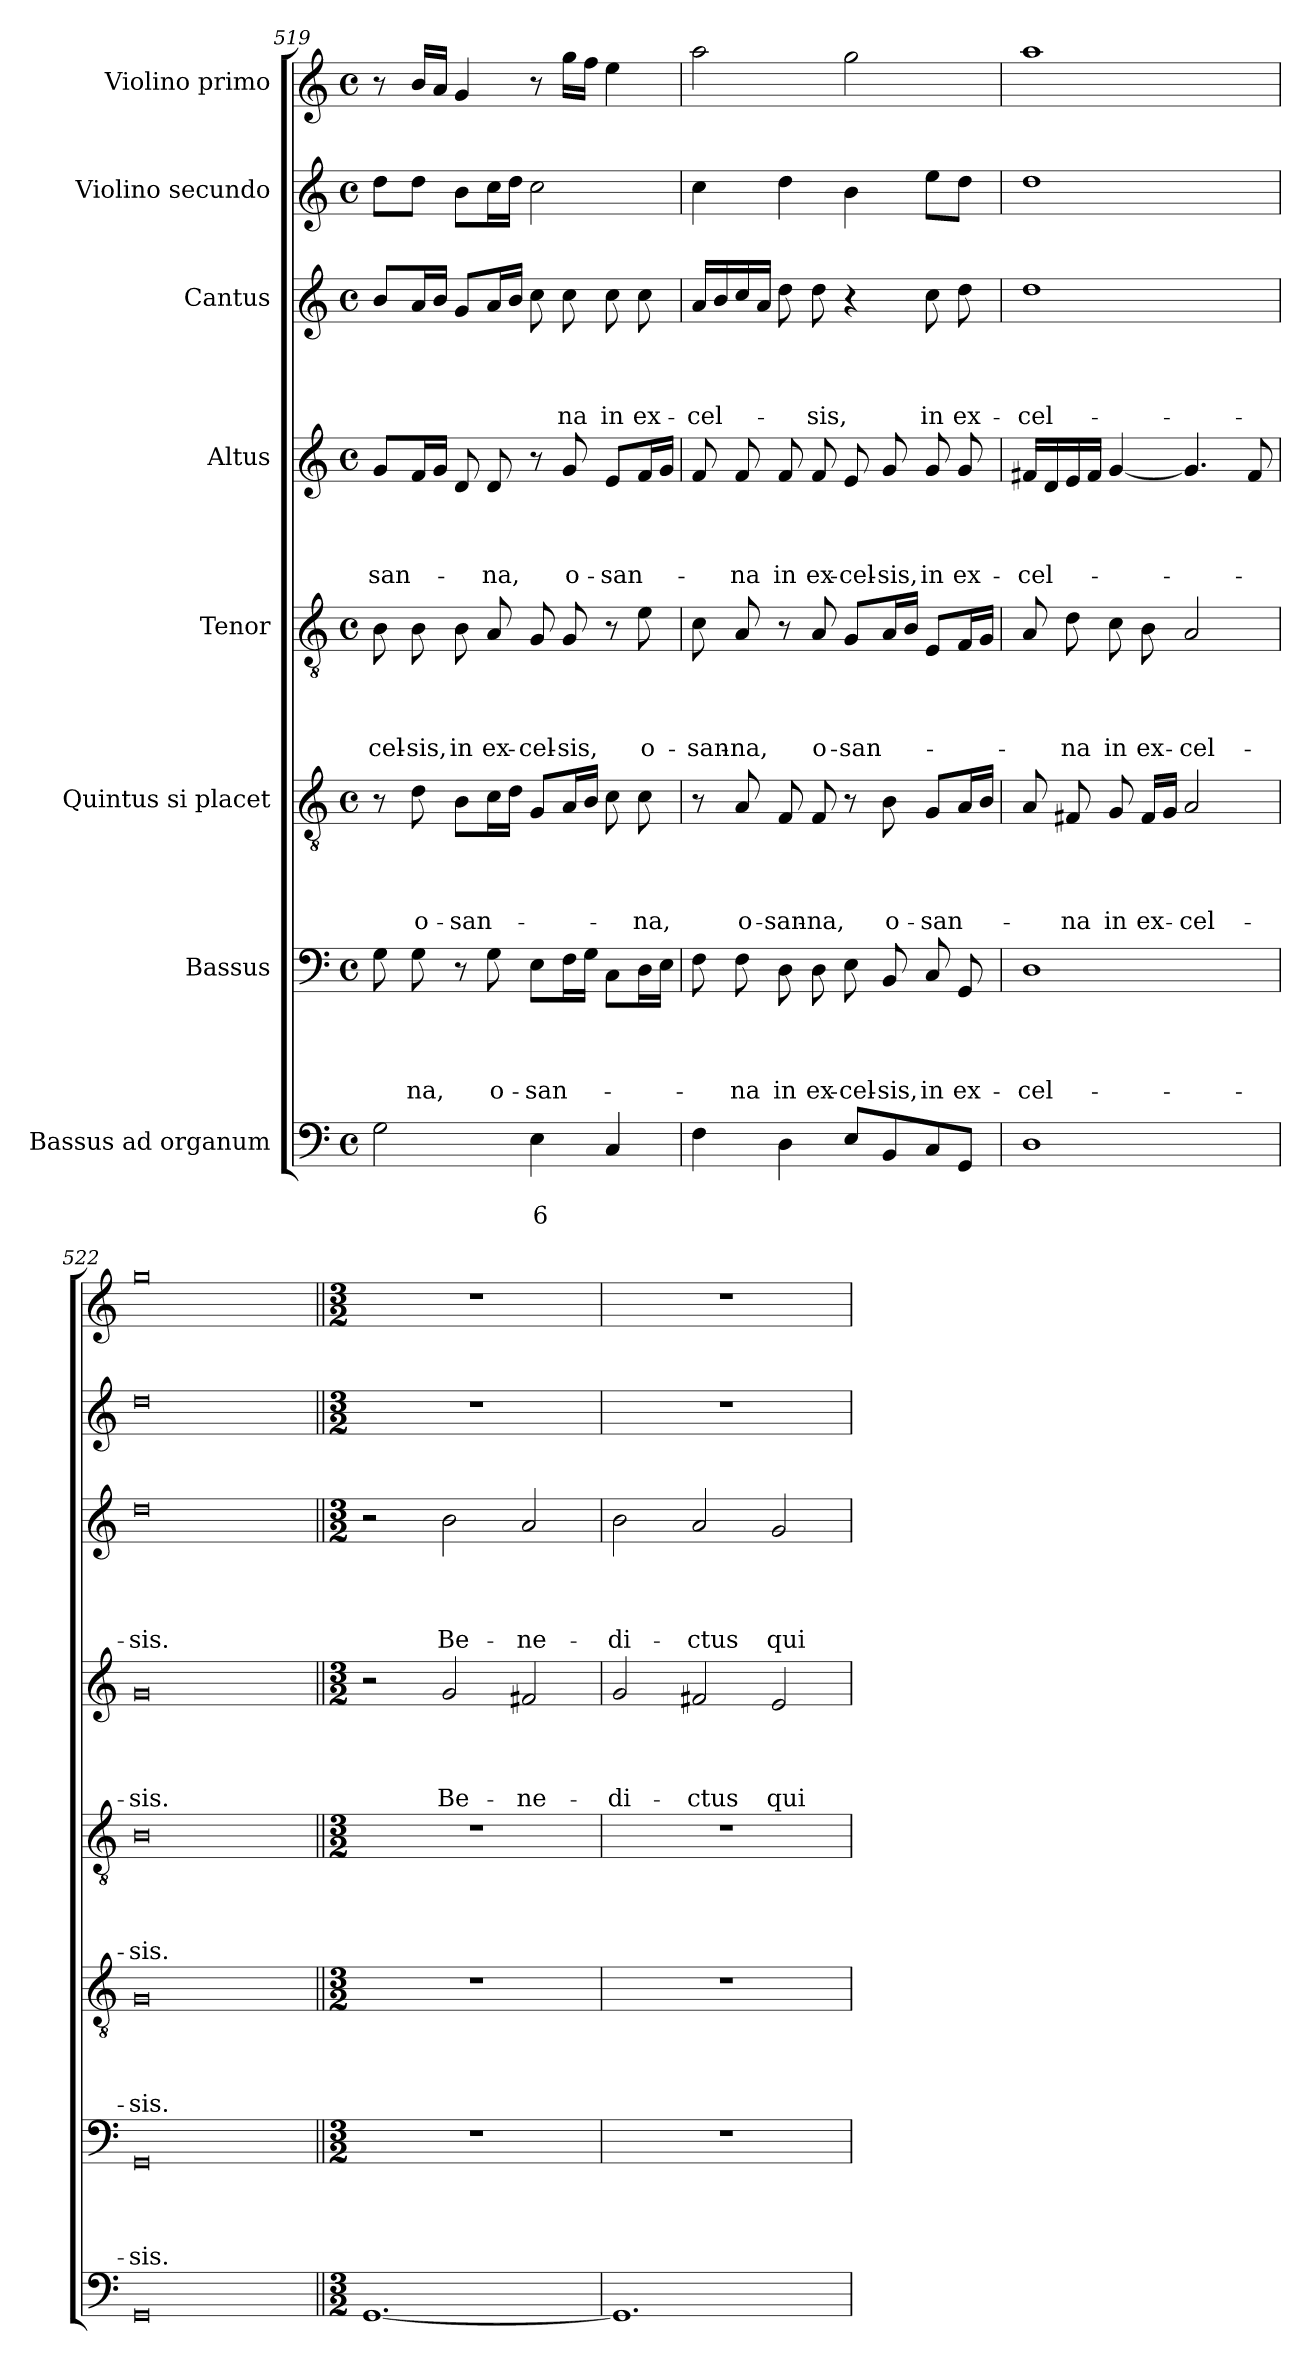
**kern	**text	**text	**kern	**text	**text	**text	**text	**kern	**text	**text	**text	**text	**kern	**text	**text	**text	**text	**kern	**text	**text	**text	**text	**kern	**text	**text	**text	**text	**kern	**kern
*part8	*part8	*part8	*part7	*part7	*part7	*part7	*part7	*part6	*part6	*part6	*part6	*part6	*part5	*part5	*part5	*part5	*part5	*part4	*part4	*part4	*part4	*part4	*part3	*part3	*part3	*part3	*part3	*part2	*part1
*staff8	*staff8	*staff8	*staff7	*staff7	*staff7	*staff7	*staff7	*staff6	*staff6	*staff6	*staff6	*staff6	*staff5	*staff5	*staff5	*staff5	*staff5	*staff4	*staff4	*staff4	*staff4	*staff4	*staff3	*staff3	*staff3	*staff3	*staff3	*staff2	*staff1
*I"Bassus ad organum	*	*	*I"Bassus	*	*	*	*	*I"Quintus si placet	*	*	*	*	*I"Tenor	*	*	*	*	*I"Altus	*	*	*	*	*I"Cantus	*	*	*	*	*I"Violino secundo	*I"Violino primo
!!LO:LB:g=z
*clefF4	*	*	*clefF4	*	*	*	*	*clefGv2	*	*	*	*	*clefGv2	*	*	*	*	*clefG2	*	*	*	*	*clefG2	*	*	*	*	*clefG2	*clefG2
*k[]	*	*	*k[]	*	*	*	*	*k[]	*	*	*	*	*k[]	*	*	*	*	*k[]	*	*	*	*	*k[]	*	*	*	*	*k[]	*k[]
*C:	*	*	*C:	*	*	*	*	*C:	*	*	*	*	*C:	*	*	*	*	*C:	*	*	*	*	*C:	*	*	*	*	*C:	*C:
*M4/4	*	*	*M4/4	*	*	*	*	*M4/4	*	*	*	*	*M4/4	*	*	*	*	*M4/4	*	*	*	*	*M4/4	*	*	*	*	*M4/4	*M4/4
*met(c)	*	*	*met(c)	*	*	*	*	*met(c)	*	*	*	*	*met(c)	*	*	*	*	*met(c)	*	*	*	*	*met(c)	*	*	*	*	*met(c)	*met(c)
=519	=519	=519	=519	=519	=519	=519	=519	=519	=519	=519	=519	=519	=519	=519	=519	=519	=519	=519	=519	=519	=519	=519	=519	=519	=519	=519	=519	=519	=519
!	!	!	!	!	!	!	!	!	!	!	!	!	!	!	!	!	!LO:LY:b	!	!	!	!	!LO:LY:b	!	!	!	!	!	!	!
2G\	.	.	8G\	.	.	.	.	8r	.	.	.	.	8B\	.	.	.	-cel-	8g/L	.	.	.	-san-	8b/L	.	.	.	.	8dd\L	8r
!	!	!	!	!	!	!	!LO:LY:b	!	!	!	!	!LO:LY:b	!	!	!	!	!LO:LY:b	!	!	!	!	!	!	!	!	!	!	!	!
.	.	.	8G\	.	.	.	-na,	8d\	.	.	.	o-	8B\	.	.	.	-sis,	16f/L	.	.	.	.	16a/L	.	.	.	.	8dd\J	16b/LL
.	.	.	.	.	.	.	.	.	.	.	.	.	.	.	.	.	.	16g/JJ	.	.	.	.	16b/JJ	.	.	.	.	.	16a/JJ
!	!	!	!	!	!	!	!	!	!	!	!	!LO:LY:b	!	!	!	!	!LO:LY:b	!	!	!	!	!	!	!	!	!	!	!	!
.	.	.	8r	.	.	.	.	8B\L	.	.	.	-san-	8B\	.	.	.	in	8d/	.	.	.	.	8g/L	.	.	.	.	8b\L	4g/
!	!	!	!	!	!	!	!LO:LY:b	!	!	!	!	!	!	!	!	!	!LO:LY:b	!	!	!	!	!LO:LY:b	!	!	!	!	!	!	!
.	.	.	8G\	.	.	.	o-	16c\L	.	.	.	.	8A/	.	.	.	ex-	8d/	.	.	.	-na,	16a/L	.	.	.	.	16cc\L	.
.	.	.	.	.	.	.	.	16d\JJ	.	.	.	.	.	.	.	.	.	.	.	.	.	.	16b/JJ	.	.	.	.	16dd\JJ	.
!	!	!LO:LY:b	!	!	!	!	!LO:LY:b	!	!	!	!	!	!	!	!	!	!LO:LY:b	!	!	!	!	!	!	!	!	!	!	!	!
4E\	.	6	8E\L	.	.	.	-san-	8G/L	.	.	.	.	8G/	.	.	.	-cel-	8r	.	.	.	.	8cc\	.	.	.	.	2cc\	8r
!	!	!	!	!	!	!	!	!	!	!	!	!	!	!	!	!	!LO:LY:b	!	!	!	!	!LO:LY:b	!	!	!	!	!LO:LY:b	!	!
.	.	.	16F\L	.	.	.	.	16A/L	.	.	.	.	8G/	.	.	.	-sis,	8g/	.	.	.	o-	8cc\	.	.	.	-na	.	16gg\LL
.	.	.	16G\JJ	.	.	.	.	16B/JJ	.	.	.	.	.	.	.	.	.	.	.	.	.	.	.	.	.	.	.	.	16ff\JJ
!	!	!	!	!	!	!	!	!	!	!	!	!	!	!	!	!	!	!	!	!	!	!LO:LY:b	!	!	!	!	!LO:LY:b	!	!
4C/	.	.	8C\L	.	.	.	.	8c\	.	.	.	.	8r	.	.	.	.	8e/L	.	.	.	-san-	8cc\	.	.	.	in	.	4ee\
!	!	!	!	!	!	!	!	!	!	!	!	!LO:LY:b	!	!	!	!	!LO:LY:b	!	!	!	!	!	!	!	!	!	!LO:LY:b	!	!
.	.	.	16D\L	.	.	.	.	8c\	.	.	.	-na,	8e\	.	.	.	o-	16f/L	.	.	.	.	8cc\	.	.	.	ex-	.	.
.	.	.	16E\JJ	.	.	.	.	.	.	.	.	.	.	.	.	.	.	16g/JJ	.	.	.	.	.	.	.	.	.	.	.
=520	=520	=520	=520	=520	=520	=520	=520	=520	=520	=520	=520	=520	=520	=520	=520	=520	=520	=520	=520	=520	=520	=520	=520	=520	=520	=520	=520	=520	=520
!	!	!	!	!	!	!	!	!	!	!	!	!	!	!	!	!	!LO:LY:b	!	!	!	!	!	!	!	!	!	!LO:LY:b	!	!
4F\	.	.	8F\	.	.	.	.	8r	.	.	.	.	8c\	.	.	.	-san-	8f/	.	.	.	.	16a/LL	.	.	.	-cel-	4cc\	2aa\
.	.	.	.	.	.	.	.	.	.	.	.	.	.	.	.	.	.	.	.	.	.	.	16b/	.	.	.	.	.	.
!	!	!	!	!	!	!	!LO:LY:b	!	!	!	!	!LO:LY:b	!	!	!	!	!LO:LY:b	!	!	!	!	!LO:LY:b	!	!	!	!	!	!	!
.	.	.	8F\	.	.	.	-na	8A/	.	.	.	o-	8A/	.	.	.	-na,	8f/	.	.	.	-na	16cc/	.	.	.	.	.	.
.	.	.	.	.	.	.	.	.	.	.	.	.	.	.	.	.	.	.	.	.	.	.	16a/JJ	.	.	.	.	.	.
!	!	!	!	!	!	!	!LO:LY:b	!	!	!	!	!LO:LY:b	!	!	!	!	!	!	!	!	!	!LO:LY:b	!	!	!	!	!	!	!
4D\	.	.	8D\	.	.	.	in	8F/	.	.	.	-san-	8r	.	.	.	.	8f/	.	.	.	in	8dd\	.	.	.	.	4dd\	.
!	!	!	!	!	!	!	!LO:LY:b	!	!	!	!	!LO:LY:b	!	!	!	!	!LO:LY:b	!	!	!	!	!LO:LY:b	!	!	!	!	!LO:LY:b	!	!
.	.	.	8D\	.	.	.	ex-	8F/	.	.	.	-na,	8A/	.	.	.	o-	8f/	.	.	.	ex-	8dd\	.	.	.	-sis,	.	.
!	!	!	!	!	!	!	!LO:LY:b	!	!	!	!	!	!	!	!	!	!LO:LY:b	!	!	!	!	!LO:LY:b	!	!	!	!	!	!	!
8E/L	.	.	8E\	.	.	.	-cel-	8r	.	.	.	.	8G/L	.	.	.	-san-	8e/	.	.	.	-cel-	4r	.	.	.	.	4b\	2gg\
!	!	!	!	!	!	!	!LO:LY:b	!	!	!	!	!LO:LY:b	!	!	!	!	!	!	!	!	!	!LO:LY:b	!	!	!	!	!	!	!
8BB/	.	.	8BB/	.	.	.	-sis,	8B\	.	.	.	o-	16A/L	.	.	.	.	8g/	.	.	.	-sis,	.	.	.	.	.	.	.
.	.	.	.	.	.	.	.	.	.	.	.	.	16B/JJ	.	.	.	.	.	.	.	.	.	.	.	.	.	.	.	.
!	!	!	!	!	!	!	!LO:LY:b	!	!	!	!	!LO:LY:b	!	!	!	!	!	!	!	!	!	!LO:LY:b	!	!	!	!	!LO:LY:b	!	!
8C/	.	.	8C/	.	.	.	in	8G/L	.	.	.	-san-	8E/L	.	.	.	.	8g/	.	.	.	in	8cc\	.	.	.	in	8ee\L	.
!	!	!	!	!	!	!	!LO:LY:b	!	!	!	!	!	!	!	!	!	!	!	!	!	!	!LO:LY:b	!	!	!	!	!LO:LY:b	!	!
8GG/J	.	.	8GG/	.	.	.	ex-	16A/L	.	.	.	.	16F/L	.	.	.	.	8g/	.	.	.	ex-	8dd\	.	.	.	ex-	8dd\J	.
.	.	.	.	.	.	.	.	16B/JJ	.	.	.	.	16G/JJ	.	.	.	.	.	.	.	.	.	.	.	.	.	.	.	.
=521	=521	=521	=521	=521	=521	=521	=521	=521	=521	=521	=521	=521	=521	=521	=521	=521	=521	=521	=521	=521	=521	=521	=521	=521	=521	=521	=521	=521	=521
!	!	!	!	!	!	!	!LO:LY:b	!	!	!	!	!	!	!	!	!	!	!	!	!	!	!LO:LY:b	!	!	!	!	!LO:LY:b	!	!
1D	.	.	1D	.	.	.	-cel-	8A/	.	.	.	.	8A/	.	.	.	.	16f#X/LL	.	.	.	-cel-	1dd	.	.	.	-cel-	1dd	1aa
.	.	.	.	.	.	.	.	.	.	.	.	.	.	.	.	.	.	16d/	.	.	.	.	.	.	.	.	.	.	.
!	!	!	!	!	!	!	!	!	!	!	!	!LO:LY:b	!	!	!	!	!LO:LY:b	!	!	!	!	!	!	!	!	!	!	!	!
.	.	.	.	.	.	.	.	8F#X/	.	.	.	-na	8d\	.	.	.	-na	16e/	.	.	.	.	.	.	.	.	.	.	.
.	.	.	.	.	.	.	.	.	.	.	.	.	.	.	.	.	.	16f#/JJ	.	.	.	.	.	.	.	.	.	.	.
!	!	!	!	!	!	!	!	!	!	!	!	!LO:LY:b	!	!	!	!	!LO:LY:b	!	!	!	!	!	!	!	!	!	!	!	!
.	.	.	.	.	.	.	.	8G/	.	.	.	in	8c\	.	.	.	in	[4g/	.	.	.	.	.	.	.	.	.	.	.
!	!	!	!	!	!	!	!	!	!	!	!	!LO:LY:b	!	!	!	!	!LO:LY:b	!	!	!	!	!	!	!	!	!	!	!	!
.	.	.	.	.	.	.	.	16F#/LL	.	.	.	ex-	8B\	.	.	.	ex-	.	.	.	.	.	.	.	.	.	.	.	.
.	.	.	.	.	.	.	.	16G/JJ	.	.	.	.	.	.	.	.	.	.	.	.	.	.	.	.	.	.	.	.	.
!	!	!	!	!	!	!	!	!	!	!	!	!LO:LY:b	!	!	!	!	!LO:LY:b	!	!	!	!	!	!	!	!	!	!	!	!
.	.	.	.	.	.	.	.	2A/	.	.	.	-cel-	2A/	.	.	.	-cel-	4.g/]	.	.	.	.	.	.	.	.	.	.	.
.	.	.	.	.	.	.	.	.	.	.	.	.	.	.	.	.	.	8f#/	.	.	.	.	.	.	.	.	.	.	.
=522	=522	=522	=522	=522	=522	=522	=522	=522	=522	=522	=522	=522	=522	=522	=522	=522	=522	=522	=522	=522	=522	=522	=522	=522	=522	=522	=522	=522	=522
!	!	!	!	!	!	!	!LO:LY:b	!	!	!	!	!LO:LY:b	!	!	!	!	!LO:LY:b	!	!	!	!	!LO:LY:b	!	!	!	!	!LO:LY:b	!	!
0GG	.	.	0GG	.	.	.	-sis.	0G	.	.	.	-sis.	0B	.	.	.	-sis.	0g	.	.	.	-sis.	0dd	.	.	.	-sis.	0dd	0gg
!!LO:PB:g=z
=523||	=523||	=523||	=523||	=523||	=523||	=523||	=523||	=523||	=523||	=523||	=523||	=523||	=523||	=523||	=523||	=523||	=523||	=523||	=523||	=523||	=523||	=523||	=523||	=523||	=523||	=523||	=523||	=523||	=523||
*M3/2	*	*	*M3/2	*	*	*	*	*M3/2	*	*	*	*	*M3/2	*	*	*	*	*M3/2	*	*	*	*	*M3/2	*	*	*	*	*M3/2	*M3/2
[1.GG	.	.	1.r	.	.	.	.	1.r	.	.	.	.	1.r	.	.	.	.	2r	.	.	.	.	2r	.	.	.	.	1.r	1.r
!	!	!	!	!	!	!	!	!	!	!	!	!	!	!	!	!	!	!	!	!	!	!LO:LY:b	!	!	!	!	!LO:LY:b	!	!
.	.	.	.	.	.	.	.	.	.	.	.	.	.	.	.	.	.	2g/	.	.	.	Be-	2b\	.	.	.	Be-	.	.
!	!	!	!	!	!	!	!	!	!	!	!	!	!	!	!	!	!	!	!	!	!	!LO:LY:b	!	!	!	!	!LO:LY:b	!	!
.	.	.	.	.	.	.	.	.	.	.	.	.	.	.	.	.	.	2f#X/	.	.	.	-ne-	2a/	.	.	.	-ne-	.	.
=524	=524	=524	=524	=524	=524	=524	=524	=524	=524	=524	=524	=524	=524	=524	=524	=524	=524	=524	=524	=524	=524	=524	=524	=524	=524	=524	=524	=524	=524
!	!	!	!	!	!	!	!	!	!	!	!	!	!	!	!	!	!	!	!	!	!	!LO:LY:b	!	!	!	!	!LO:LY:b	!	!
1.GG]	.	.	1.r	.	.	.	.	1.r	.	.	.	.	1.r	.	.	.	.	2g/	.	.	.	-di-	2b\	.	.	.	-di-	1.r	1.r
!	!	!	!	!	!	!	!	!	!	!	!	!	!	!	!	!	!	!	!	!	!	!LO:LY:b	!	!	!	!	!LO:LY:b	!	!
.	.	.	.	.	.	.	.	.	.	.	.	.	.	.	.	.	.	2f#X/	.	.	.	-ctus	2a/	.	.	.	-ctus	.	.
!	!	!	!	!	!	!	!	!	!	!	!	!	!	!	!	!	!	!	!	!	!	!LO:LY:b	!	!	!	!	!LO:LY:b	!	!
.	.	.	.	.	.	.	.	.	.	.	.	.	.	.	.	.	.	2e/	.	.	.	qui	2g/	.	.	.	qui	.	.
=	=	=	=	=	=	=	=	=	=	=	=	=	=	=	=	=	=	=	=	=	=	=	=	=	=	=	=	=	=
*-	*-	*-	*-	*-	*-	*-	*-	*-	*-	*-	*-	*-	*-	*-	*-	*-	*-	*-	*-	*-	*-	*-	*-	*-	*-	*-	*-	*-	*-
